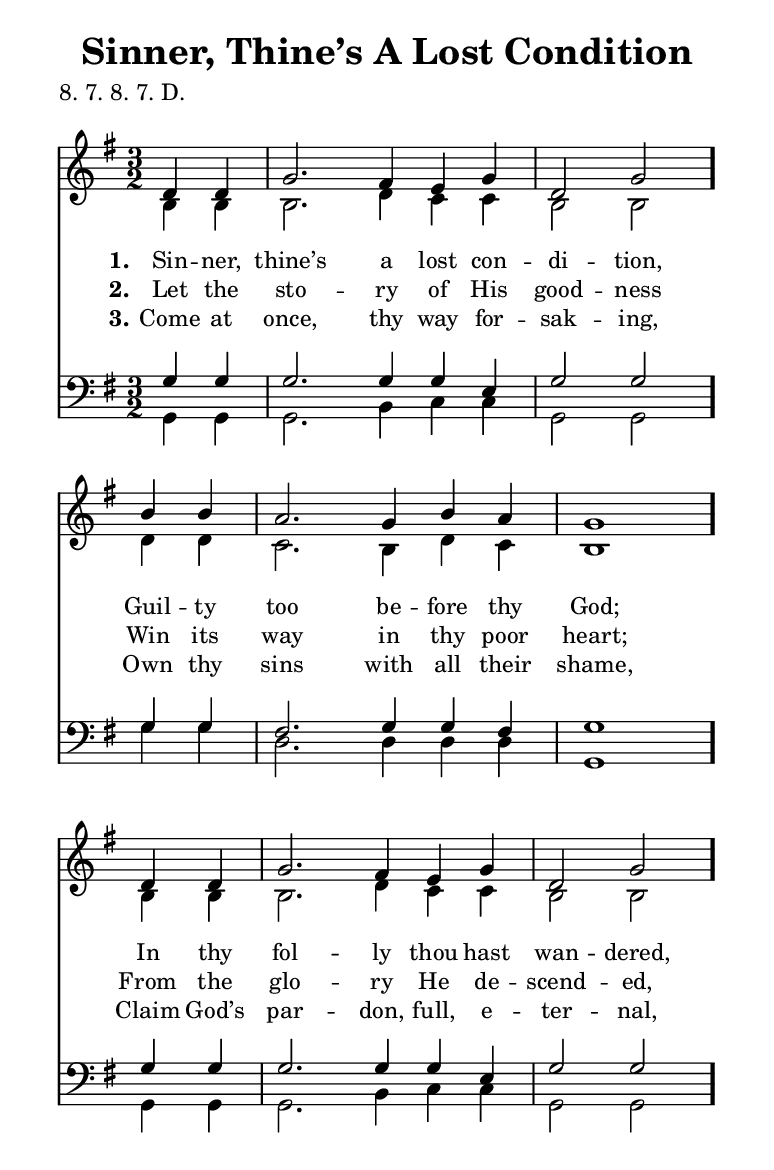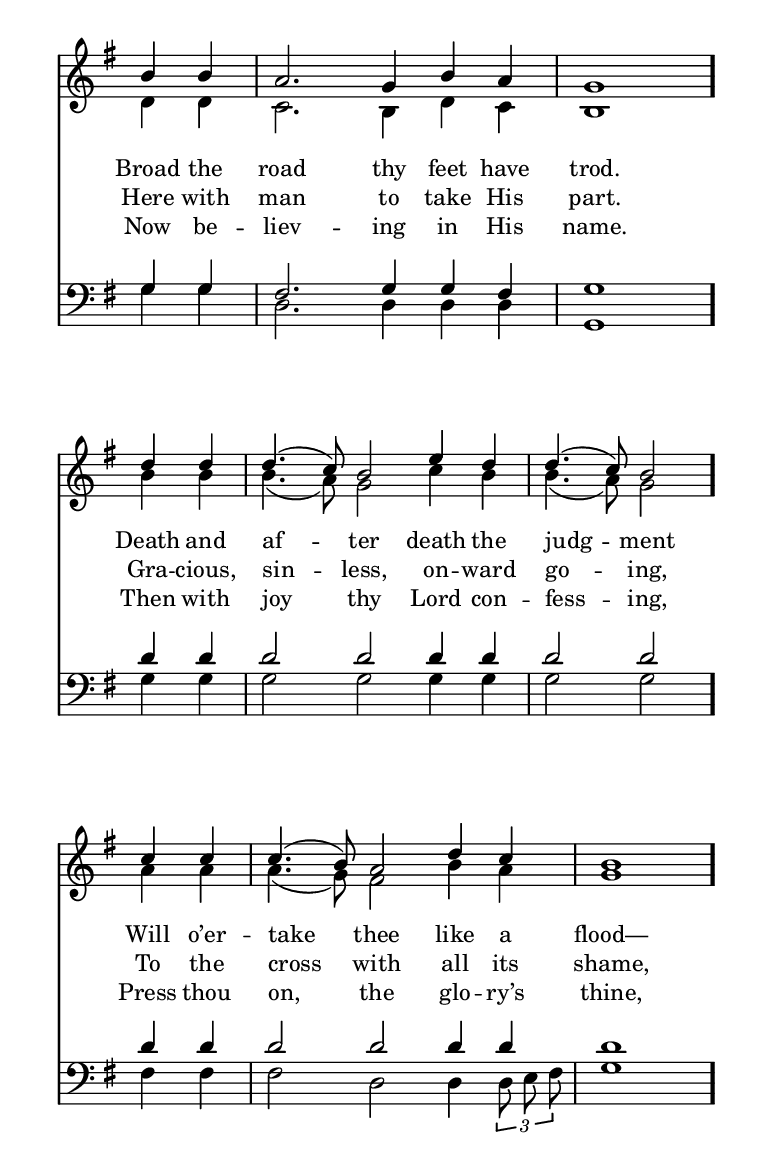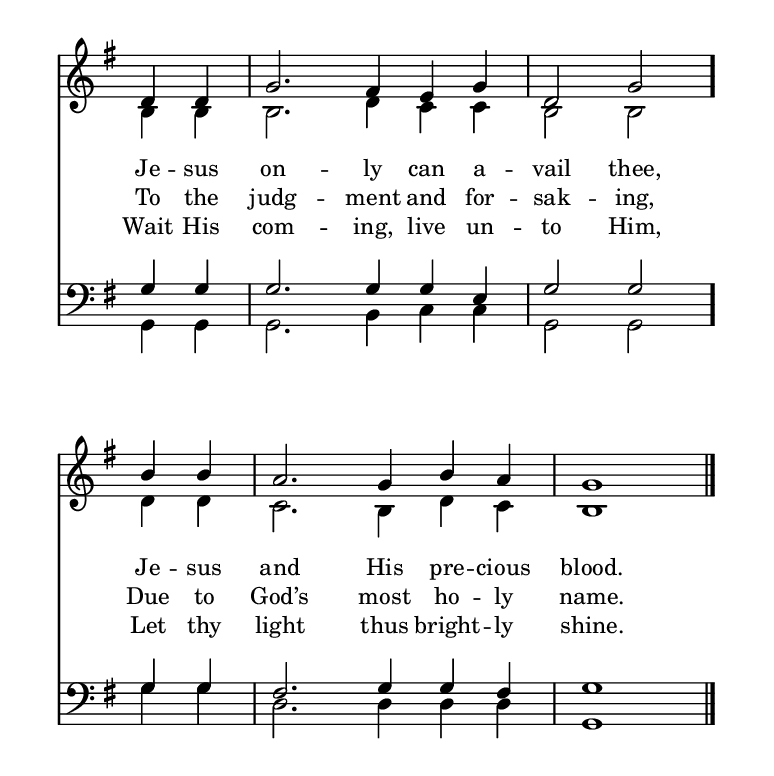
\include "common/global.ily"
\paper {
  \include "common/paper.ily"
  %ragged-bottom = ##t
  %ragged-last-bottom = ##t
  %systems-per-page = ##f
  %page-count = ##f
}

\header{
  hymnnumber = "117"
  title = "Sinner, Thine’s A Lost Condition"
  tunename = "Brooklyn"
  meter = "8. 7. 8. 7. D."
  %poet = ""
  %composer = ""
  %copyright = ""
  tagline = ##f
}

% for fermata in MIDI
ta = { \tempo 2=80 }
tb = { \tempo 2=40 }

patternAA = { c4 c4 | c2.      c4 c4 c4                       | c2 c2 }
patternAB = { c4 c4 | c2.      c4 c4 c4                       | c1    }

patternBA = { c4 c4 | c4.( c8) c2 c4 c4                       | c4.( c8) c2 }
patternBB = { c4 c4 | c4.( c8) c2 c4 c4                       | c1          }
patternBC = { c4 c4 | c2       c2 c4 c4                       | c2       c2 }
patternBD = { c4 c4 | c2       c2 c4 c4                       | c1          }
patternBE = { c4 c4 | c2       c2 c4 \tuplet 3/2 { c8 c8 c8 } | c1          } % original has quarters in triplet instead of eighths

global = {
  \include "common/overrides.ily"
  \override Staff.TimeSignature.style = #'()
  \time 3/2
  \override Score.MetronomeMark.transparent = ##t % hide all fermata changes too
  \ta
  \key g \major
  \partial 2
  \autoBeamOff
}

notesSoprano = {
\global
\relative c' {

  \changePitch \patternAA { d d | g fis e g | d g }
  \changePitch \patternAB { b b | a g b a | g } \break
  \changePitch \patternAA { d d | g fis e g | d g }
  \changePitch \patternAB { b b | a g b a | g } \break

  \changePitch \patternBA { d' d | d c b e d | d c b }
  \changePitch \patternBB { c c | c b a d c | b } \break
  \changePitch \patternAA { d, d | g fis e g | d g }
  \changePitch \patternAB { b b | a g b a | g } \break

  \bar "|."

}
}

notesAlto = {
\global
\relative e' {

  \changePitch \patternAA { b b | b d c c | b b }
  \changePitch \patternAB { d d | c b d c | b }
  \changePitch \patternAA { b b | b d c c | b b }
  \changePitch \patternAB { d d | c b d c | b }

  \changePitch \patternBA { b' b | b a g c b | b a g }
  \changePitch \patternBB { a a | a g fis b a | g }
  \changePitch \patternAA { b, b | b d c c | b b }
  \changePitch \patternAB { d d | c b d c | b }

}
}

notesTenor = {
\global
\relative a {

  \changePitch \patternAA { g g | g g g e | g g }
  \changePitch \patternAB { g g | fis g g fis | g }
  \changePitch \patternAA { g g | g g g e | g g }
  \changePitch \patternAB { g g | fis g g fis | g }

  \changePitch \patternBC { d' d | d d d d | d d }
  \changePitch \patternBD { d d | d d d d | d }
  \changePitch \patternAA { g, g | g g g e | g g }
  \changePitch \patternAB { g g | fis g g fis | g }

}
}

notesBass = {
\global
\relative f, {

  \changePitch \patternAA { g g | g b c c | g g }
  \changePitch \patternAB { g' g | d d d d | g, }
  \changePitch \patternAA { g g | g b c c | g g }
  \changePitch \patternAB { g' g | d d d d | g, }

  \changePitch \patternBC { g' g | g g g g | g g }
  \changePitch \patternBE { fis fis | fis d d d e fis | g }
  \changePitch \patternAA { g, g | g b c c | g g }
  \changePitch \patternAB { g' g | d d d d | g, }

}
}

wordsA = \lyricmode {
\set stanza = "1."

Sin -- ner, thine’s a lost con -- di -- tion, \bar "."
Guil -- ty too be -- fore thy God; \bar "."
In thy fol -- ly thou hast wan -- dered, \bar "." % original has "was" for "wast"
Broad the road thy feet have trod. \bar "."
Death and af -- ter death the judg -- ment \bar "."
Will o’er -- take thee like a flood— \bar "."
Je -- sus on -- ly can a -- vail thee, \bar "."
Je -- sus and His pre -- cious blood. \bar "."

}

wordsB = \lyricmode {
\set stanza = "2."

Let the sto -- ry of His good -- ness
Win its way in thy poor heart;
From the glo -- ry He de -- scend -- ed,
Here with man to take His part.
Gra -- cious, sin -- less, on -- ward go -- ing,
To the cross with all its shame,
To the judg -- ment and for -- sak -- ing,
Due to God’s most ho -- ly name.

}

wordsC = \lyricmode {
\set stanza = "3."

Come at once, thy way for -- sak -- ing,
Own thy sins with all their shame,
Claim God’s par -- don, full, e -- ter -- nal,
Now be -- liev -- ing in His name.
Then with joy thy Lord con -- fess -- ing,
Press thou on, the glo -- ry’s thine,
Wait His com -- ing, live un -- to Him,
Let thy light thus bright -- ly shine. % original has "your" for "thy"

}

\score {
  \context ChoirStaff <<
    \context Staff = upper <<
      \set ChoirStaff.systemStartDelimiter = #'SystemStartBar
      \context Voice  = sopranos { \voiceOne << \notesSoprano >> }
      \context Voice  = altos { \voiceTwo << \notesAlto >> }
      \context Lyrics = one   \lyricsto sopranos \wordsA
      \context Lyrics = two   \lyricsto sopranos \wordsB
      \context Lyrics = three \lyricsto sopranos \wordsC
    >>
    \context Staff = men <<
      \clef bass
      \context Voice  = tenors { \voiceOne << \notesTenor >> }
      \context Voice  = basses { \voiceTwo << \notesBass >> }
    >>
  >>
  \layout {
    \include "common/layout.ily"
  }
  \midi{
    \include "common/midi.ily"
  }
}

\version "2.18.0"  % necessary for upgrading to future LilyPond versions.

% vi:set et ts=2 sw=2 ai nocindent syntax=lilypond:
